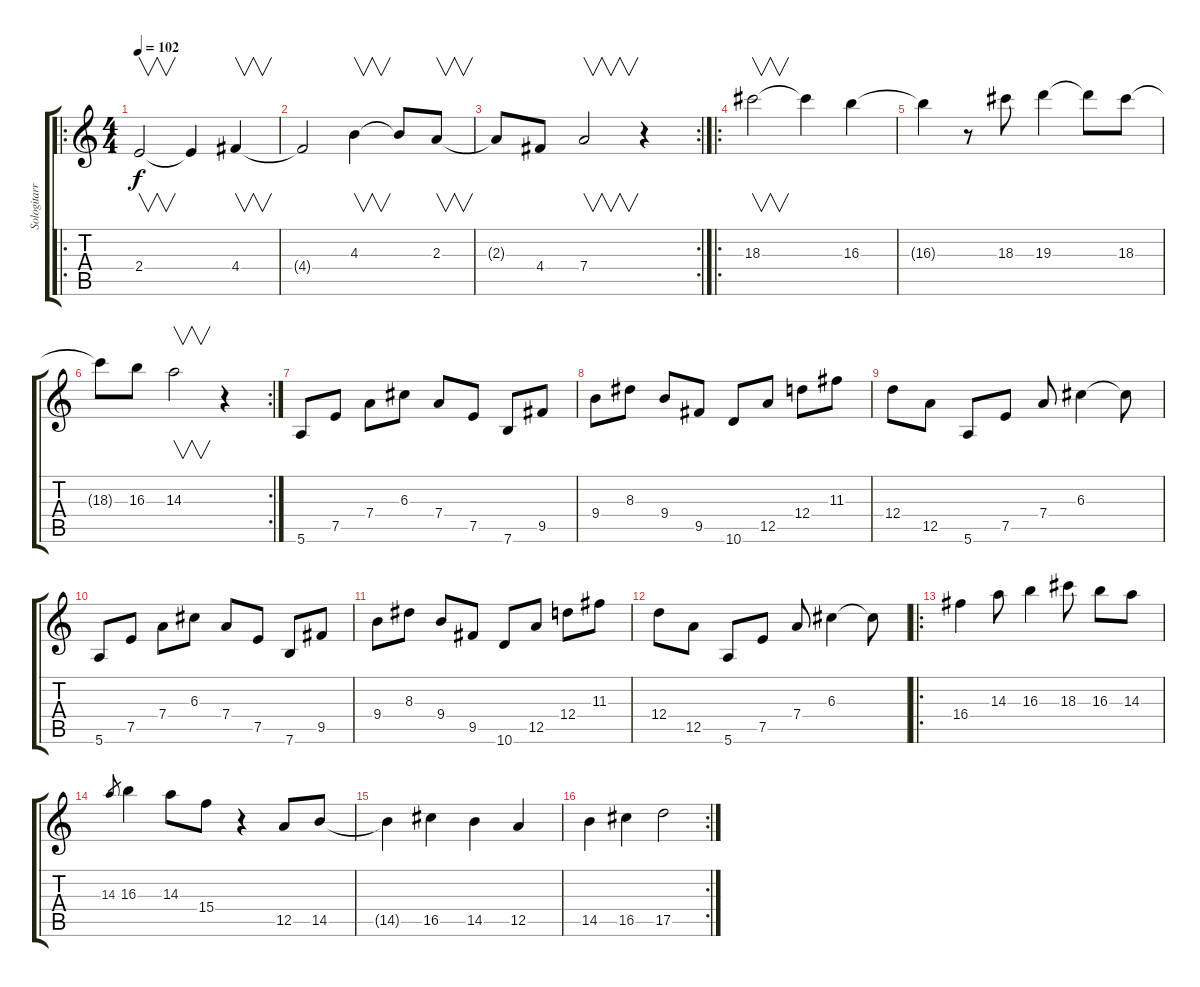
\track ("Sologitarr" "Sologitarr") {instrument distortionguitar}
\staff {score tabs}
\tuning (E4 B3 G3 D3 A2 E2) {hide}
\ro
\ts (4 4)
\tempo 102
\clef g2
\ks c
2.4.2{v dy f instrument distortionguitar} 2.4{t}.4 4.4.4{v} |
4.4{t}.2 4.3.4{v} 4.3{t}.8 2.3.8{v} |
\rc 2
2.3{t}.8 4.4.8 7.4.2{v} r.4 |
\ro
18.3.2{v} 18.3{t}.4 16.3.4 |
16.3{t}.4 r.8 18.3.8 19.3.4 19.3{t}.8 18.3.8 |
\rc 2
18.3{t}.8 16.3.8 14.3.2{v} r.4 |
5.6.8 7.5.8 7.4.8 6.3.8 7.4.8 7.5.8 7.6.8 9.5.8 |
9.4.8 8.3.8 9.4.8 9.5.8 10.6.8 12.5.8 12.4.8 11.3.8 |
12.4.8 12.5.8 5.6.8 7.5.8 7.4.8 6.3.4 6.3{t}.8 |
5.6.8 7.5.8 7.4.8 6.3.8 7.4.8 7.5.8 7.6.8 9.5.8 |
9.4.8 8.3.8 9.4.8 9.5.8 10.6.8 12.5.8 12.4.8 11.3.8 |
12.4.8 12.5.8 5.6.8 7.5.8 7.4.8 6.3.4 6.3{t}.8 |
\ro
16.4.4 14.3.8 16.3.4 18.3.8 16.3.8 14.3.8 |
14.3.8{gr} 16.3.4 14.3.8 15.4.8 r.4 12.5.8 14.5.8 |
14.5{t}.4 16.5.4 14.5.4 12.5.4 |
\rc 2
14.5.4 16.5.4 17.5.2
